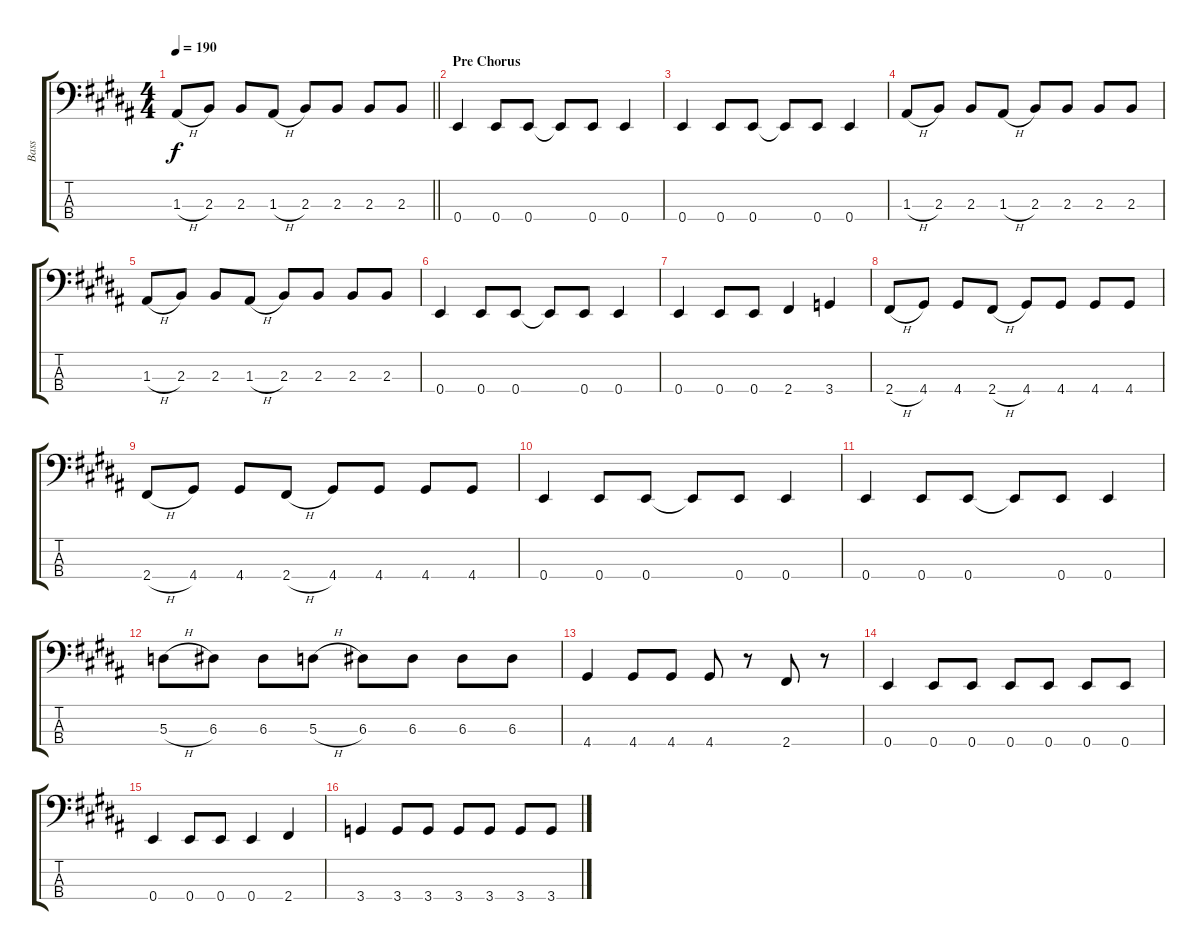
\track ("Bass" "Bass") {instrument electricbassfinger}
\staff {score tabs}
\tuning (G2 D2 A1 E1) {hide}
\ts (4 4)
\tempo 190
\clef f4
\barLineRight lightlight
\ks b
1.3{h}.8{dy f} 2.3.8 2.3.8 1.3{h}.8 2.3.8 2.3.8 2.3.8 2.3.8 |
\section ("" "Pre Chorus")
0.4.4 0.4.8 0.4.8 0.4{t}.8 0.4.8 0.4.4 |
0.4.4 0.4.8 0.4.8 0.4{t}.8 0.4.8 0.4.4 |
1.3{h}.8 2.3.8 2.3.8 1.3{h}.8 2.3.8 2.3.8 2.3.8 2.3.8 |
1.3{h}.8 2.3.8 2.3.8 1.3{h}.8 2.3.8 2.3.8 2.3.8 2.3.8 |
0.4.4 0.4.8 0.4.8 0.4{t}.8 0.4.8 0.4.4 |
0.4.4 0.4.8 0.4.8 2.4.4 3.4.4 |
2.4{h}.8 4.4.8 4.4.8 2.4{h}.8 4.4.8 4.4.8 4.4.8 4.4.8 |
2.4{h}.8 4.4.8 4.4.8 2.4{h}.8 4.4.8 4.4.8 4.4.8 4.4.8 |
0.4.4 0.4.8 0.4.8 0.4{t}.8 0.4.8 0.4.4 |
0.4.4 0.4.8 0.4.8 0.4{t}.8 0.4.8 0.4.4 |
5.3{h}.8 6.3.8 6.3.8 5.3{h}.8 6.3.8 6.3.8 6.3.8 6.3.8 |
4.4.4 4.4.8 4.4.8 4.4.8 r.8 2.4.8 r.8 |
0.4.4 0.4.8 0.4.8 0.4.8 0.4.8 0.4.8 0.4.8 |
0.4.4 0.4.8 0.4.8 0.4.4 2.4.4 |
3.4.4 3.4.8 3.4.8 3.4.8 3.4.8 3.4.8 3.4.8
